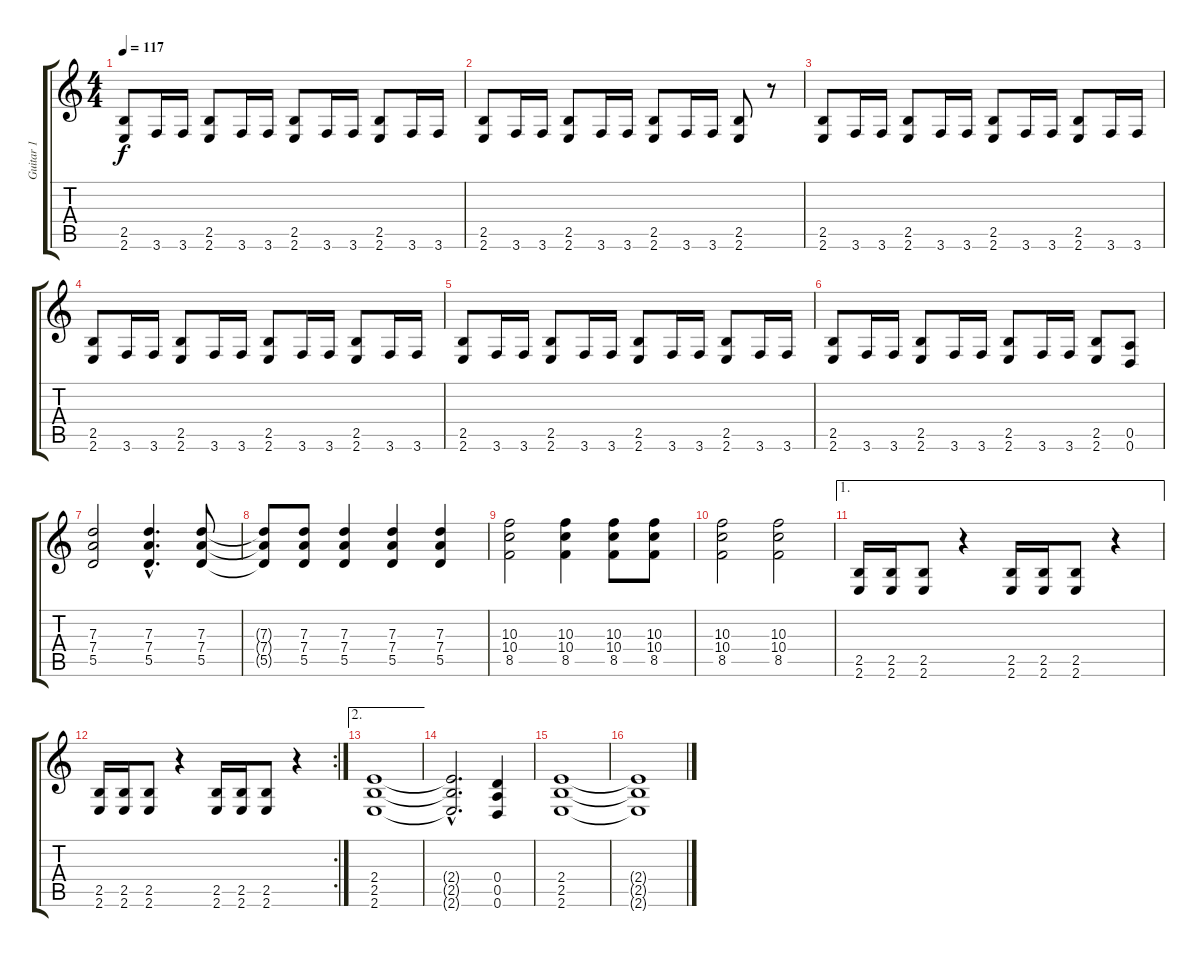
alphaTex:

\track ("Guitar 1" "Guitar 1") {instrument distortionguitar}
\staff {score tabs}
\tuning (E4 B3 G3 D3 A2 D2) {hide}
\ts (4 4)
\tempo 117
\clef g2
\ks c
(2.5 2.6).8{dy f} 3.6.16 3.6.16 (2.5 2.6).8 3.6.16 3.6.16 (2.5 2.6).8 3.6.16 3.6.16 (2.5 2.6).8 3.6.16 3.6.16 |
(2.5 2.6).8 3.6.16 3.6.16 (2.5 2.6).8 3.6.16 3.6.16 (2.5 2.6).8 3.6.16 3.6.16 (2.5 2.6).8 r.8 |
(2.5 2.6).8 3.6.16 3.6.16 (2.5 2.6).8 3.6.16 3.6.16 (2.5 2.6).8 3.6.16 3.6.16 (2.5 2.6).8 3.6.16 3.6.16 |
(2.5 2.6).8 3.6.16 3.6.16 (2.5 2.6).8 3.6.16 3.6.16 (2.5 2.6).8 3.6.16 3.6.16 (2.5 2.6).8 3.6.16 3.6.16 |
(2.5 2.6).8 3.6.16 3.6.16 (2.5 2.6).8 3.6.16 3.6.16 (2.5 2.6).8 3.6.16 3.6.16 (2.5 2.6).8 3.6.16 3.6.16 |
(2.5 2.6).8 3.6.16 3.6.16 (2.5 2.6).8 3.6.16 3.6.16 (2.5 2.6).8 3.6.16 3.6.16 (2.5 2.6).8 (0.5 0.6).8 |
(7.3 7.4 5.5).2 (7.3{hac} 7.4{hac} 5.5{hac}).4{d} (7.3 7.4 5.5).8 |
(7.3{t} 7.4{t} 5.5{t}).8 (7.3 7.4 5.5).8 (7.3 7.4 5.5).4 (7.3 7.4 5.5).4 (7.3 7.4 5.5).4 |
(10.3 10.4 8.5).2 (10.3 10.4 8.5).4 (10.3 10.4 8.5).8 (10.3 10.4 8.5).8 |
(10.3 10.4 8.5).2 (10.3 10.4 8.5).2 |
\ae 1
(2.5 2.6).16 (2.5 2.6).16 (2.5 2.6).8 r.4 (2.5 2.6).16 (2.5 2.6).16 (2.5 2.6).8 r.4 |
\rc 2
(2.5 2.6).16 (2.5 2.6).16 (2.5 2.6).8 r.4 (2.5 2.6).16 (2.5 2.6).16 (2.5 2.6).8 r.4 |
\ae 2
(2.4 2.5 2.6).1 |
(2.4{hac t} 2.5{hac t} 2.6{hac t}).2{d} (0.4 0.5 0.6).4 |
(2.4 2.5 2.6).1 |
(2.4{t} 2.5{t} 2.6{t}).1
